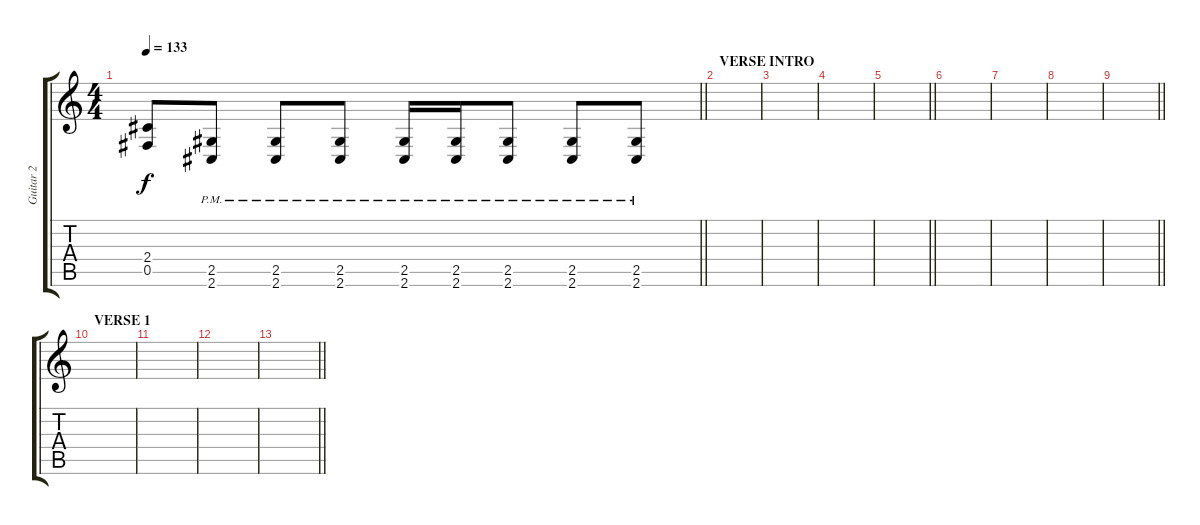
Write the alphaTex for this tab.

\track ("Guitar 2" "Guitar 2") {instrument distortionguitar}
\staff {score tabs}
\tuning (Db4 Ab3 E3 B2 Gb2 B1) {hide}
\ts (4 4)
\tempo 133
\clef g2
\barLineRight lightlight
\ks c
(2.4 0.5).8{dy f} (2.5{pm} 2.6{pm}).8 (2.5{pm} 2.6{pm}).8 (2.5{pm} 2.6{pm}).8 (2.5{pm} 2.6{pm}).16 (2.5{pm} 2.6{pm}).16 (2.5{pm} 2.6{pm}).8 (2.5{pm} 2.6{pm}).8 (2.5{pm} 2.6{pm}).8 |
\section ("" "VERSE INTRO")
|
|
|
\barLineRight lightlight
|
|
|
|
\barLineRight lightlight
|
\section ("" "VERSE 1")
|
|
|
\barLineRight lightlight
